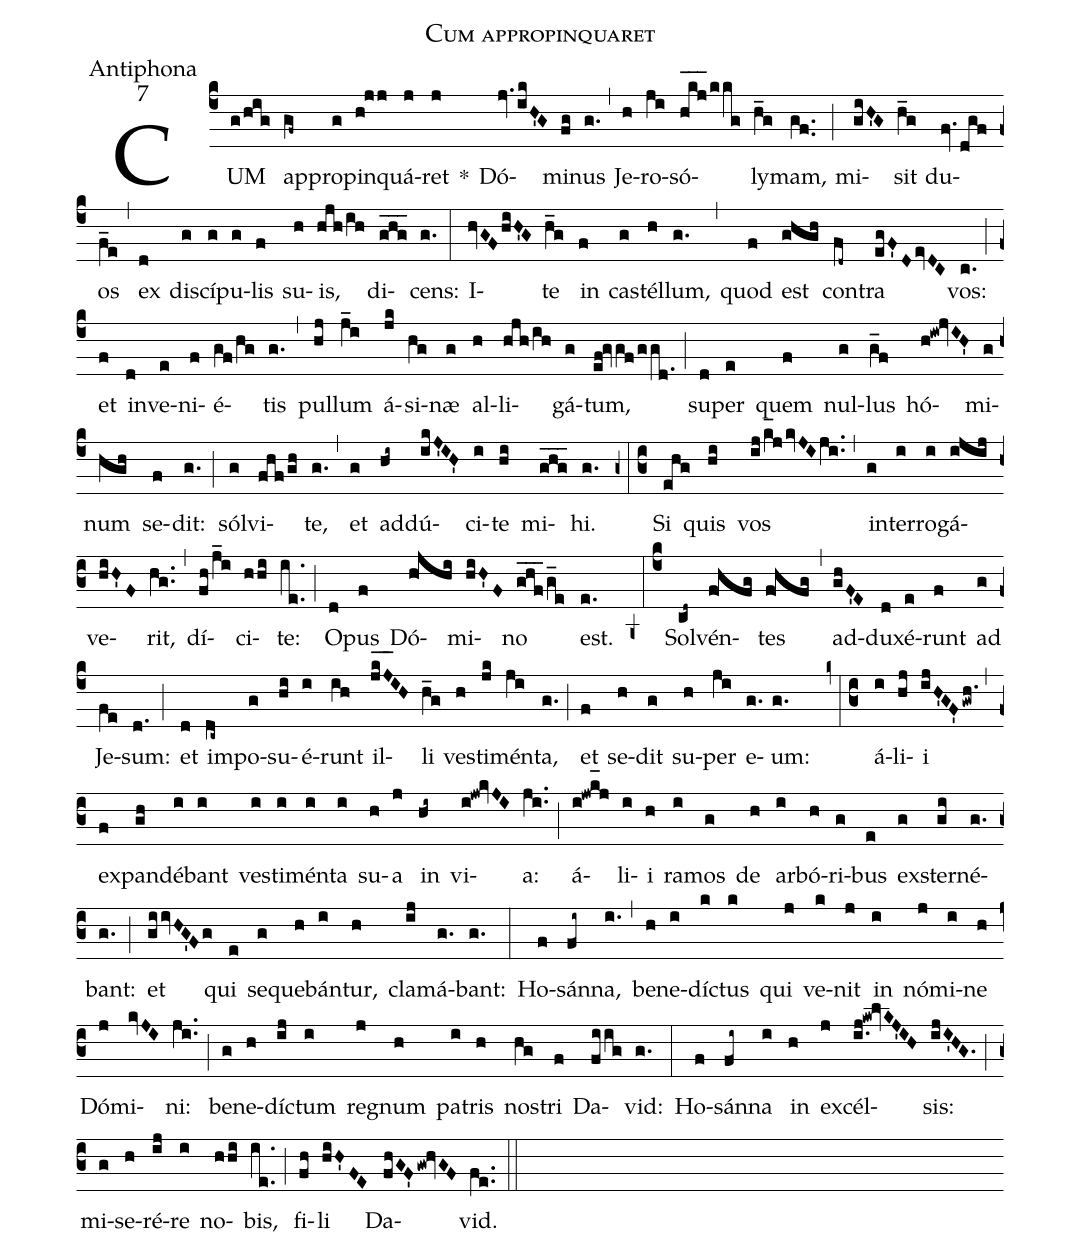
name:Cum appropinquaret;
office-part:Antiphona;
mode:7;
%%
(c4) CUM(g/hig) ap(gf~)pro(g)pin(h!jj)quá(j)ret(j) *() Dó(jv.ikH'G)mi(fg)nus(g.) (,) Je(h)ro(ji)só(h_[hl:1]k_[hl:1]j_[hl:1]/kkg)ly(h_g)mam,(gf..) (;) mi(giH'G)sit(h_g) du(fv.dgf)os(f_e) (,) ex(d) di(g)scí(g)pu(g)lis(f) su(h)is,(hjh/ih) di(ghg___)cens:(g.) (:)
I(hvGFhiH'G)te(h_g) in(f) cas(g)tél(h)lum,(g.) (,) quod(f) est(ghgh) con(fd~)tra(egF'DevDC) vos:(c.) (;) et(f) in(d)ve(e)ni(f)é(gf/hg)tis(g.) (,) pul(hj)lum(j_i) á(jk)si(hg)næ(g) al(h)li(hjh/ih)gá(g)tum,(ef!gvgf/ggd.) (;) su(d)per(e) quem(f) nul(g)lus(g_f) hó(h!iw!jvIH')mi(g)num(hgh) se(f)dit:(g.) (;) sól(g)vi(fhf/gh)te,(g.) (,) et(g) ad(hi~)dú(ikJ'IH')ci(i)te(hi) mi(ghg___)hi.(g.) (z0:c3)
Si(ehg) quis(hi) vos(ij/k_[hl:1]jkvJIji..) (,) in(g)ter(i)ro(i)gá(ijij)ve(hiH'F)rit,(hg..) (,) dí(fh/j_i)ci(hhi)te:(ie..) (;) O(d)pus(f) Dó(h!jhi)mi(hiH'F)no(g_h_f_2/g_e) est.(e.) (z0:c4)
Sol(cd~)vén(f!hfg)tes(f!hfg) (,) ad(ghF'E)du(d)xé(e)runt(f) ad(g) Je(fe)sum:(d.) (;) et(d) im(dc~)po(g)su(hi)é(i)runt(ih) il(jk_[hl:1]J_[hl:1]IH)li(h_g) ves(h)ti(jk)mén(ji)ta,(g.) (;) et(f) se(h)dit(g) su(h)per(ji) e(g.)um:(g.) (z0:c3)
á(i)li(hj)i(ijH'GF'gwh.) (,) ex(f)pan(gh)dé(i)bant(i) ves(i)ti(i)mén(i)ta(i) su(h)a(j) in(hi~) vi(i!jw!kvJI)a:(ji..) (;) á(i!jwk_[hl:1]j)li(i)i(h) ra(i)mos(g) de(h) ar(i)bó(h)ri(g)bus(e) ex(g)ster(gi)né(g.)bant:(g.) (;) et(giivHG'Fg) qui(e) se(g)que(h)bán(i)tur,(h) cla(ij)má(g.)bant:(g.) (:)
Ho(f)sán(fi~)na,(i.) (,) be(h)ne(i)díc(k)tus(k) qui(j) ve(k)nit(j) in(i) nó(j)mi(i)ne(h) Dó(j)mi(kvJI)ni:(ji..) (;) be(g)ne(h)díc(ij)tum(i) re(j)gnum(h) pa(i)tris(h) nos(hg)tri(f) Da(fiig)vid:(g.) (:)
Ho(f)sán(fi~)na(i) in(h) ex(j)cél(i.j!kw!lvKJ'IH)sis:(ijI'HG.) (;) mi(g)se(h)ré(ij)re(i) no(hhi)bis,(ie..) (;) fi(fh)li(hiH'FE) Da(fhGF'gw!hvGF)vid.(fe..) (::)
